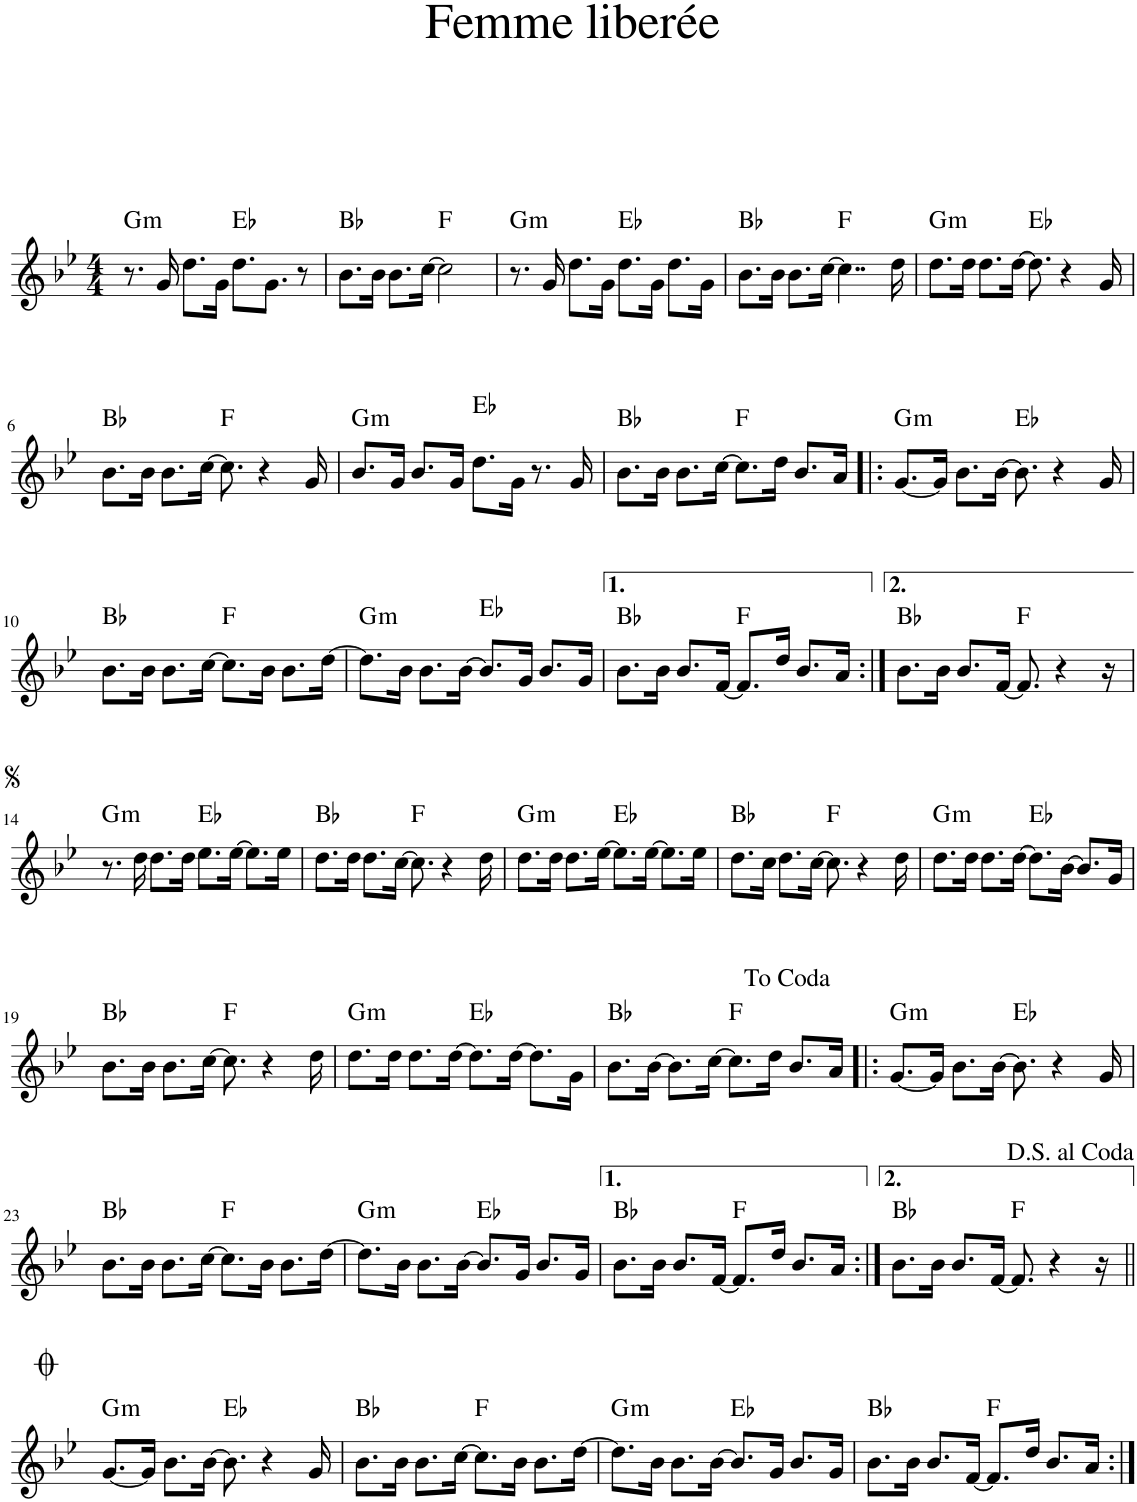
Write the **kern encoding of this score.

**kern	**harte
*part1	*part1
*staff1	*
*I"Piano	*
*I'Pno.	*
*clefG2	*
*k[b-e-]	*
*M4/4	*
=1	=1
!	!LO:H:kt=m
8.r	G:min
16g/	.
8.dd\L	.
16g\Jk	.
8.dd\L	Eb:maj
8.g\J	.
8r	.
=2	=2
8.b-\L	Bb:maj
16b-\Jk	.
8.b-\L	.
[16cc\Jk	.
2cc\]	F:maj
=3	=3
!	!LO:H:kt=m
8.r	G:min
16g/	.
8.dd\L	.
16g\Jk	.
8.dd\L	Eb:maj
16g\Jk	.
8.dd\L	.
16g\Jk	.
=4	=4
8.b-\L	Bb:maj
16b-\Jk	.
8.b-\L	.
[16cc\Jk	.
4..cc\]	F:maj
16dd\	.
=5	=5
!	!LO:H:kt=m
8.dd\L	G:min
16dd\Jk	.
8.dd\L	.
[16dd\Jk	.
8.dd\]	Eb:maj
4r	.
16g/	.
!!LO:LB:g=z
=6	=6
8.b-\L	Bb:maj
16b-\Jk	.
8.b-\L	.
[16cc\Jk	.
8.cc\]	F:maj
4r	.
16g/	.
=7	=7
!	!LO:H:kt=m
8.b-/L	G:min
16g/Jk	.
8.b-/L	.
16g/Jk	.
8.dd\L	Eb:maj
16g\Jk	.
8.r	.
16g/	.
=8	=8
8.b-\L	Bb:maj
16b-\Jk	.
8.b-\L	.
[16cc\Jk	.
8.cc\L]	F:maj
16dd\Jk	.
8.b-/L	.
16a/Jk	.
=9!|:	=9!|:
!	!LO:H:kt=m
[8.g/L	G:min
16g/Jk]	.
8.b-\L	.
[16b-\Jk	.
8.b-\]	Eb:maj
4r	.
16g/	.
!!LO:LB:g=z
=10	=10
8.b-\L	Bb:maj
16b-\Jk	.
8.b-\L	.
[16cc\Jk	.
8.cc\L]	F:maj
16b-\Jk	.
8.b-\L	.
[16dd\Jk	.
=11	=11
!	!LO:H:kt=m
8.dd\L]	G:min
16b-\Jk	.
8.b-\L	.
[16b-\Jk	.
8.b-/L]	Eb:maj
16g/Jk	.
8.b-/L	.
16g/Jk	.
=12	=12
8.b-\L	Bb:maj
16b-\Jk	.
8.b-/L	.
[16f/Jk	.
8.f/L]	F:maj
16dd/Jk	.
8.b-/L	.
16a/Jk	.
=13:|!	=13:|!
8.b-\L	Bb:maj
16b-\Jk	.
8.b-/L	.
[16f/Jk	.
8.f/]	F:maj
4r	.
16r	.
!!LO:LB:g=z
=14	=14
!	!LO:H:kt=m
8.r	G:min
16dd\	.
8.dd\L	.
16dd\Jk	.
8.ee-\L	Eb:maj
[16ee-\Jk	.
8.ee-\L]	.
16ee-\Jk	.
=15	=15
8.dd\L	Bb:maj
16dd\Jk	.
8.dd\L	.
[16cc\Jk	.
8.cc\]	F:maj
4r	.
16dd\	.
=16	=16
!	!LO:H:kt=m
8.dd\L	G:min
16dd\Jk	.
8.dd\L	.
[16ee-\Jk	.
8.ee-\L]	Eb:maj
[16ee-\Jk	.
8.ee-\L]	.
16ee-\Jk	.
=17	=17
8.dd\L	Bb:maj
16cc\Jk	.
8.dd\L	.
[16cc\Jk	.
8.cc\]	F:maj
4r	.
16dd\	.
=18	=18
!	!LO:H:kt=m
8.dd\L	G:min
16dd\Jk	.
8.dd\L	.
[16dd\Jk	.
8.dd\L]	Eb:maj
[16b-\Jk	.
8.b-/L]	.
16g/Jk	.
!!LO:LB:g=z
=19	=19
8.b-\L	Bb:maj
16b-\Jk	.
8.b-\L	.
[16cc\Jk	.
8.cc\]	F:maj
4r	.
16dd\	.
=20	=20
!	!LO:H:kt=m
8.dd\L	G:min
16dd\Jk	.
8.dd\L	.
[16dd\Jk	.
8.dd\L]	Eb:maj
[16dd\Jk	.
8.dd\L]	.
16g\Jk	.
=21	=21
8.b-\L	Bb:maj
[16b-\Jk	.
8.b-\L]	.
[16cc\Jk	.
8.cc\L]	F:maj
16dd\Jk	.
8.b-/L	.
16a/Jk	.
=22!|:	=22!|:
!	!LO:H:kt=m
[8.g/L	G:min
16g/Jk]	.
8.b-\L	.
[16b-\Jk	.
8.b-\]	Eb:maj
4r	.
16g/	.
!!LO:LB:g=z
=23	=23
8.b-\L	Bb:maj
16b-\Jk	.
8.b-\L	.
[16cc\Jk	.
8.cc\L]	F:maj
16b-\Jk	.
8.b-\L	.
[16dd\Jk	.
=24	=24
!	!LO:H:kt=m
8.dd\L]	G:min
16b-\Jk	.
8.b-\L	.
[16b-\Jk	.
8.b-/L]	Eb:maj
16g/Jk	.
8.b-/L	.
16g/Jk	.
=25	=25
8.b-\L	Bb:maj
16b-\Jk	.
8.b-/L	.
[16f/Jk	.
8.f/L]	F:maj
16dd/Jk	.
8.b-/L	.
16a/Jk	.
=26:|!	=26:|!
8.b-\L	Bb:maj
16b-\Jk	.
8.b-/L	.
[16f/Jk	.
8.f/]	F:maj
4r	.
16r	.
!!LO:LB:g=z
=27||	=27||
!	!LO:H:kt=m
[8.g/L	G:min
16g/Jk]	.
8.b-\L	.
[16b-\Jk	.
8.b-\]	Eb:maj
4r	.
16g/	.
=28	=28
8.b-\L	Bb:maj
16b-\Jk	.
8.b-\L	.
[16cc\Jk	.
8.cc\L]	F:maj
16b-\Jk	.
8.b-\L	.
[16dd\Jk	.
=29	=29
!	!LO:H:kt=m
8.dd\L]	G:min
16b-\Jk	.
8.b-\L	.
[16b-\Jk	.
8.b-/L]	Eb:maj
16g/Jk	.
8.b-/L	.
16g/Jk	.
=30	=30
8.b-\L	Bb:maj
16b-\Jk	.
8.b-/L	.
[16f/Jk	.
8.f/L]	F:maj
16dd/Jk	.
8.b-/L	.
16a/Jk	.
=:|!	=:|!
*-	*-
